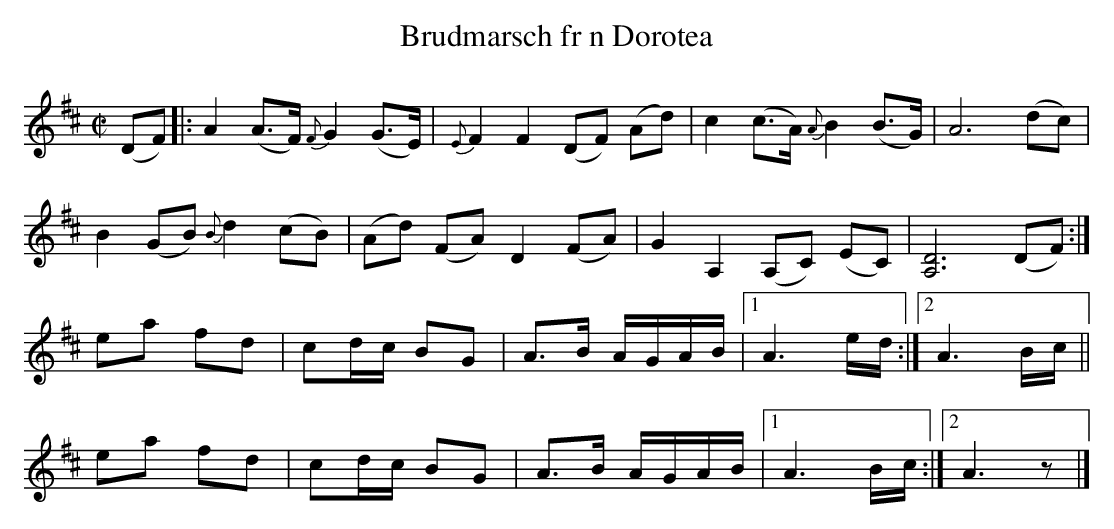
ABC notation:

X:1
T: Brudmarsch fr n Dorotea
M: C|
L: 1/8
K: D
(DF) |: A2(A>F) {F}G2(G>E) | {E}F2F2 (DF) (Ad) | c2(c>A) {A}B2(B>G) | A6 (dc) |
B2(GB) {B}d2(cB) | (Ad) (FA) D2(FA) | G2A,2 (A,C) (EC) | [A,D]6 (DF) :|
ea fd | cd/c/ BG | A>B A/G/A/B/ |1 A3 e/d/ :|2 A3 B/c/ ||
ea fd | cd/c/ BG | A>B A/G/A/B/ |1 A3 B/c/ :|2 A3 z |]
